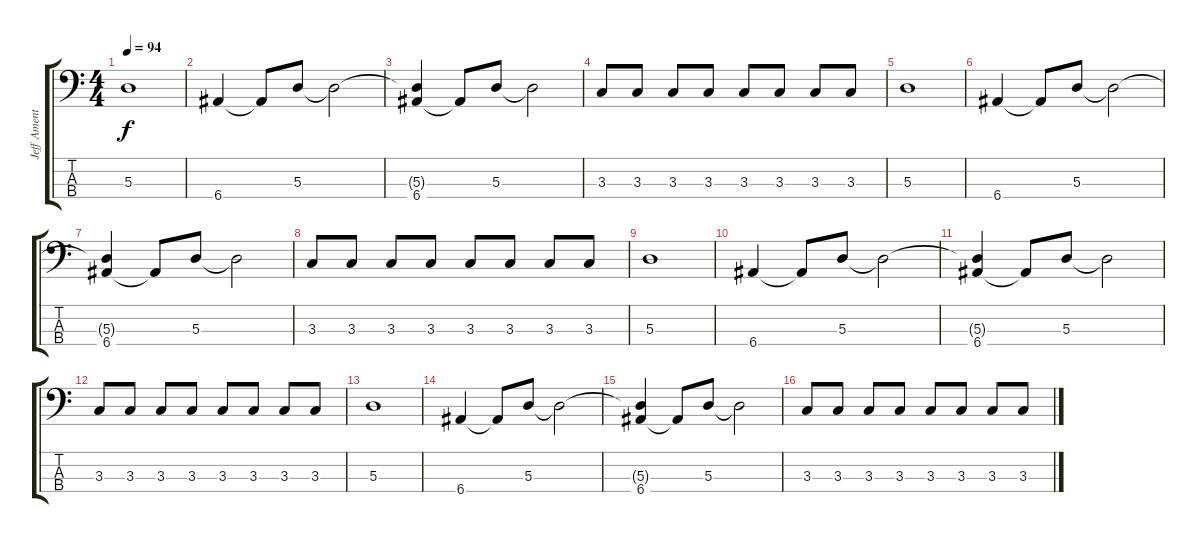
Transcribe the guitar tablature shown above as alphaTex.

\track ("Jeff Ament" "Jeff Ament") {instrument electricbassfinger}
\staff {score tabs}
\tuning (G2 D2 A1 E1) {hide}
\ts (4 4)
\tempo 94
\clef f4
\ks c
5.3.1{dy f} |
6.4.4 6.4{t}.8 5.3.8 5.3{t}.2 |
(5.3{t} 6.4).4 6.4{t}.8 5.3.8 5.3{t}.2 |
3.3.8 3.3.8 3.3.8 3.3.8 3.3.8 3.3.8 3.3.8 3.3.8 |
5.3.1 |
6.4.4 6.4{t}.8 5.3.8 5.3{t}.2 |
(5.3{t} 6.4).4 6.4{t}.8 5.3.8 5.3{t}.2 |
3.3.8 3.3.8 3.3.8 3.3.8 3.3.8 3.3.8 3.3.8 3.3.8 |
5.3.1 |
6.4.4 6.4{t}.8 5.3.8 5.3{t}.2 |
(5.3{t} 6.4).4 6.4{t}.8 5.3.8 5.3{t}.2 |
3.3.8 3.3.8 3.3.8 3.3.8 3.3.8 3.3.8 3.3.8 3.3.8 |
5.3.1 |
6.4.4 6.4{t}.8 5.3.8 5.3{t}.2 |
(5.3{t} 6.4).4 6.4{t}.8 5.3.8 5.3{t}.2 |
3.3.8 3.3.8 3.3.8 3.3.8 3.3.8 3.3.8 3.3.8 3.3.8
